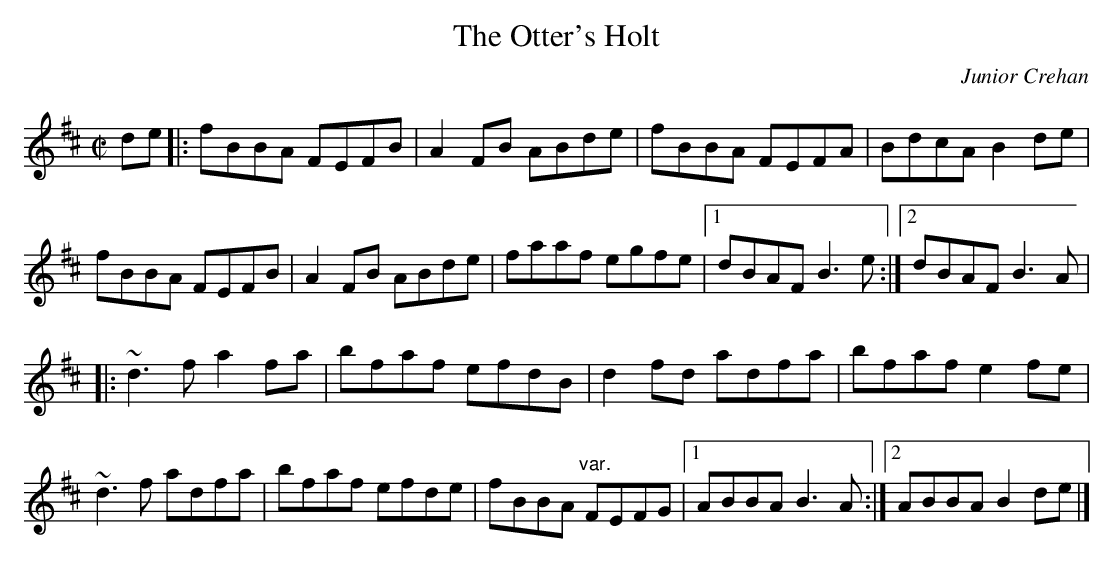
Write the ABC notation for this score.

X:1
T:Otter's Holt, The
M:C|
L:1/8
C:Junior Crehan
K:BMin
de[|:fBBA FEFB|A2FB ABde|fBBA FEFA|BdcA B2de|!
fBBA FEFB|A2FB ABde|faaf egfe|1dBAF B3e:|2dBAF B3A|!
|:~d3f a2fa|bfaf efdB|d2fd adfa|bfaf e2fe|!
~d3f adfa|bfaf efde|fBBA "var."FEFG|1ABBA B3A:|2ABBA B2de|]!
